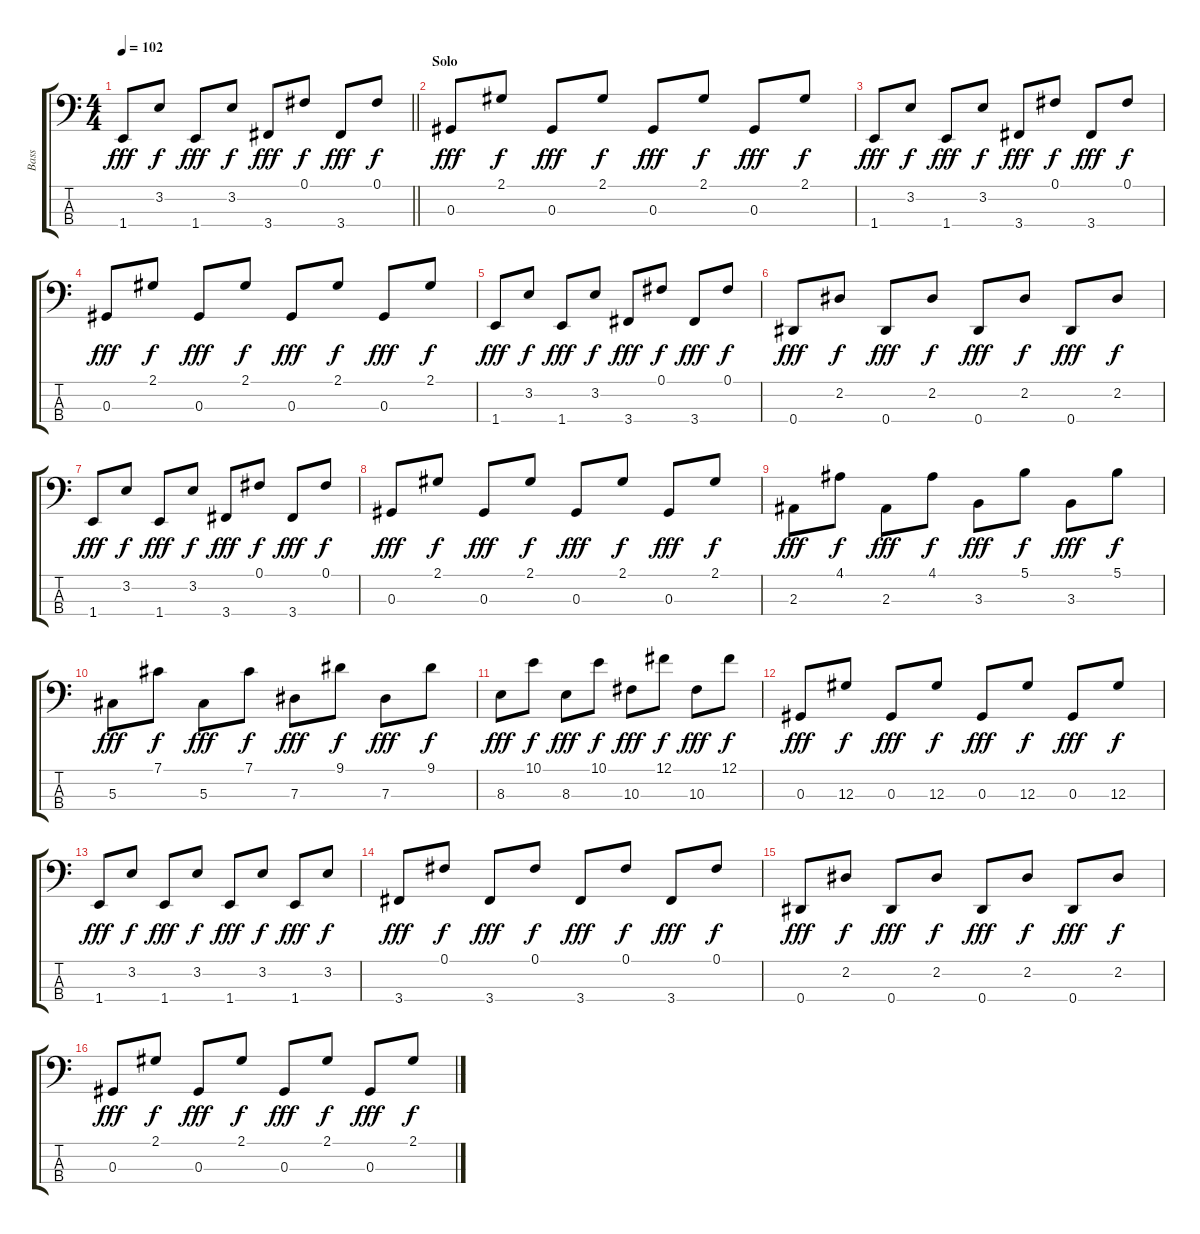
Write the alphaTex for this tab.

\track ("Bass" "Bass") {instrument electricbassfinger}
\staff {score tabs}
\tuning (Gb2 Db2 Ab1 Eb1) {hide}
\ts (4 4)
\tempo 102
\clef f4
\barLineRight lightlight
\ks c
1.4.8{dy fff} 3.2.8{dy f} 1.4.8{dy fff} 3.2.8{dy f} 3.4.8{dy fff} 0.1.8{dy f} 3.4.8{dy fff} 0.1.8{dy f} |
\section ("" "Solo")
0.3.8{dy fff} 2.1.8{dy f} 0.3.8{dy fff} 2.1.8{dy f} 0.3.8{dy fff} 2.1.8{dy f} 0.3.8{dy fff} 2.1.8{dy f} |
1.4.8{dy fff} 3.2.8{dy f} 1.4.8{dy fff} 3.2.8{dy f} 3.4.8{dy fff} 0.1.8{dy f} 3.4.8{dy fff} 0.1.8{dy f} |
0.3.8{dy fff} 2.1.8{dy f} 0.3.8{dy fff} 2.1.8{dy f} 0.3.8{dy fff} 2.1.8{dy f} 0.3.8{dy fff} 2.1.8{dy f} |
1.4.8{dy fff} 3.2.8{dy f} 1.4.8{dy fff} 3.2.8{dy f} 3.4.8{dy fff} 0.1.8{dy f} 3.4.8{dy fff} 0.1.8{dy f} |
0.4.8{dy fff} 2.2.8{dy f} 0.4.8{dy fff} 2.2.8{dy f} 0.4.8{dy fff} 2.2.8{dy f} 0.4.8{dy fff} 2.2.8{dy f} |
1.4.8{dy fff} 3.2.8{dy f} 1.4.8{dy fff} 3.2.8{dy f} 3.4.8{dy fff} 0.1.8{dy f} 3.4.8{dy fff} 0.1.8{dy f} |
0.3.8{dy fff} 2.1.8{dy f} 0.3.8{dy fff} 2.1.8{dy f} 0.3.8{dy fff} 2.1.8{dy f} 0.3.8{dy fff} 2.1.8{dy f} |
2.3.8{dy fff} 4.1.8{dy f} 2.3.8{dy fff} 4.1.8{dy f} 3.3.8{dy fff} 5.1.8{dy f} 3.3.8{dy fff} 5.1.8{dy f} |
5.3.8{dy fff} 7.1.8{dy f} 5.3.8{dy fff} 7.1.8{dy f} 7.3.8{dy fff} 9.1.8{dy f} 7.3.8{dy fff} 9.1.8{dy f} |
8.3.8{dy fff} 10.1.8{dy f} 8.3.8{dy fff} 10.1.8{dy f} 10.3.8{dy fff} 12.1.8{dy f} 10.3.8{dy fff} 12.1.8{dy f} |
0.3.8{dy fff} 12.3.8{dy f} 0.3.8{dy fff} 12.3.8{dy f} 0.3.8{dy fff} 12.3.8{dy f} 0.3.8{dy fff} 12.3.8{dy f} |
1.4.8{dy fff} 3.2.8{dy f} 1.4.8{dy fff} 3.2.8{dy f} 1.4.8{dy fff} 3.2.8{dy f} 1.4.8{dy fff} 3.2.8{dy f} |
3.4.8{dy fff} 0.1.8{dy f} 3.4.8{dy fff} 0.1.8{dy f} 3.4.8{dy fff} 0.1.8{dy f} 3.4.8{dy fff} 0.1.8{dy f} |
0.4.8{dy fff} 2.2.8{dy f} 0.4.8{dy fff} 2.2.8{dy f} 0.4.8{dy fff} 2.2.8{dy f} 0.4.8{dy fff} 2.2.8{dy f} |
0.3.8{dy fff} 2.1.8{dy f} 0.3.8{dy fff} 2.1.8{dy f} 0.3.8{dy fff} 2.1.8{dy f} 0.3.8{dy fff} 2.1.8{dy f}
